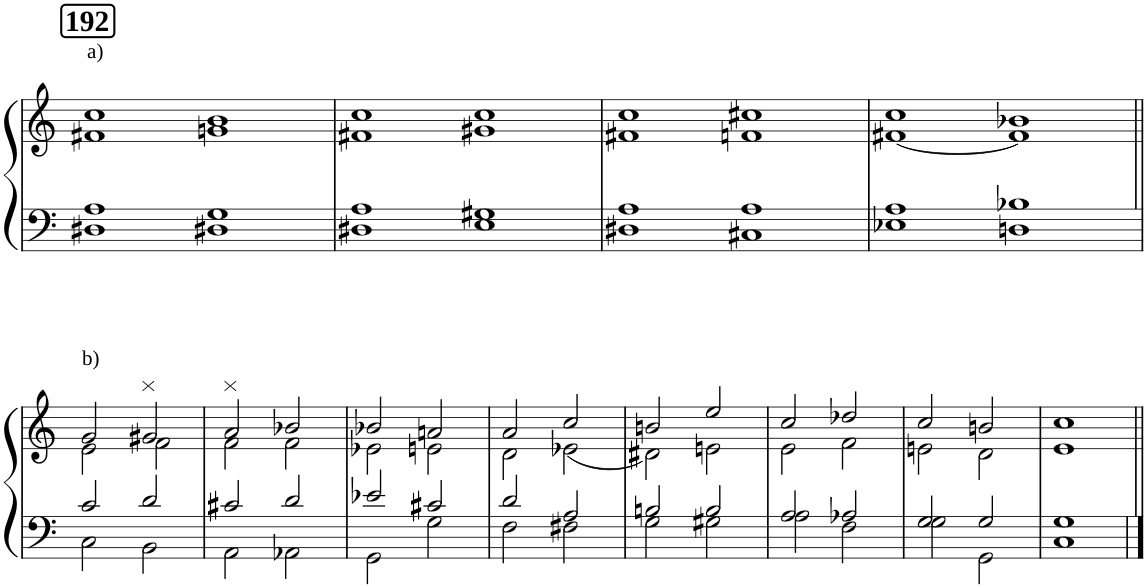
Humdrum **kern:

**kern	**kern
*part1	*part1
*staff2	*staff1
*I"Piano	*
*I'Pno	*
*clefF4	*clefG2
*k[]	*k[]
*M2/1	*M2/1
!!LO:REH:place=s1:a:B:cj:fs=14:t=192
=1	=1
*^	*^
*	*^	*	*
!	!	!	!LO:TX:a:t=a)	!
0ryy	1A	1D#X	1cc	1f#X
.	1G	1D#X	1b	1gn
=2	=2	=2	=2	=2
0ryy	1A	1D#X	1cc	1f#X
.	1G#X	1E	1cc	1g#X
=3	=3	=3	=3	=3
0ryy	1A	1D#X	1cc	1f#X
.	1A	1C#X	1cc#X	1fn
=4	=4	=4	=4	=4
0ryy	1A	1E-X	1cc	[1f#X
.	1B-X	1Dn	1b-X	1f#]
!!LO:LB:g=z	!!
=5||	=5||	=5||	=5||	=5||
*M1/1	*	*	*M1/1	*
!	!	!	!LO:TX:a:t=b)	!
1ryy	2c/	2C\	2g/	2e\
.	2d/	2BB\	2g#X/	2f\
=6	=6	=6	=6	=6
1ryy	2c#X/	2AA\	2a/	2f\
.	2d/	2AA-X\	2b-X/	2f\
=7	=7	=7	=7	=7
1ryy	2e-X/	2GG\	2b-X/	2e-X\
.	2c#X/	2G\	2an/	2en\
=8	=8	=8	=8	=8
1ryy	2d/	2F\	2a/	2d\
.	2A/	2F#X\	2cc/	(2e-X\
=9	=9	=9	=9	=9
1ryy	2Bn/	2G\	2bn/	2d#X\)
.	2B/	2G#X\	2ee/	2en\
=10	=10	=10	=10	=10
1ryy	2A/	2A\	2cc/	2e\
.	2A-X/	2F\	2dd-X/	2f\
=11	=11	=11	=11	=11
1ryy	2G/	2G\	2cc/	2en\
.	2G/	2GG\	2bn/	2d\
=12	=12	=12	=12	=12
1ryy	1G	1C	1cc	1e
*v	*v	*v	*	*
*	*v	*v
=||	=||
*-	*-
